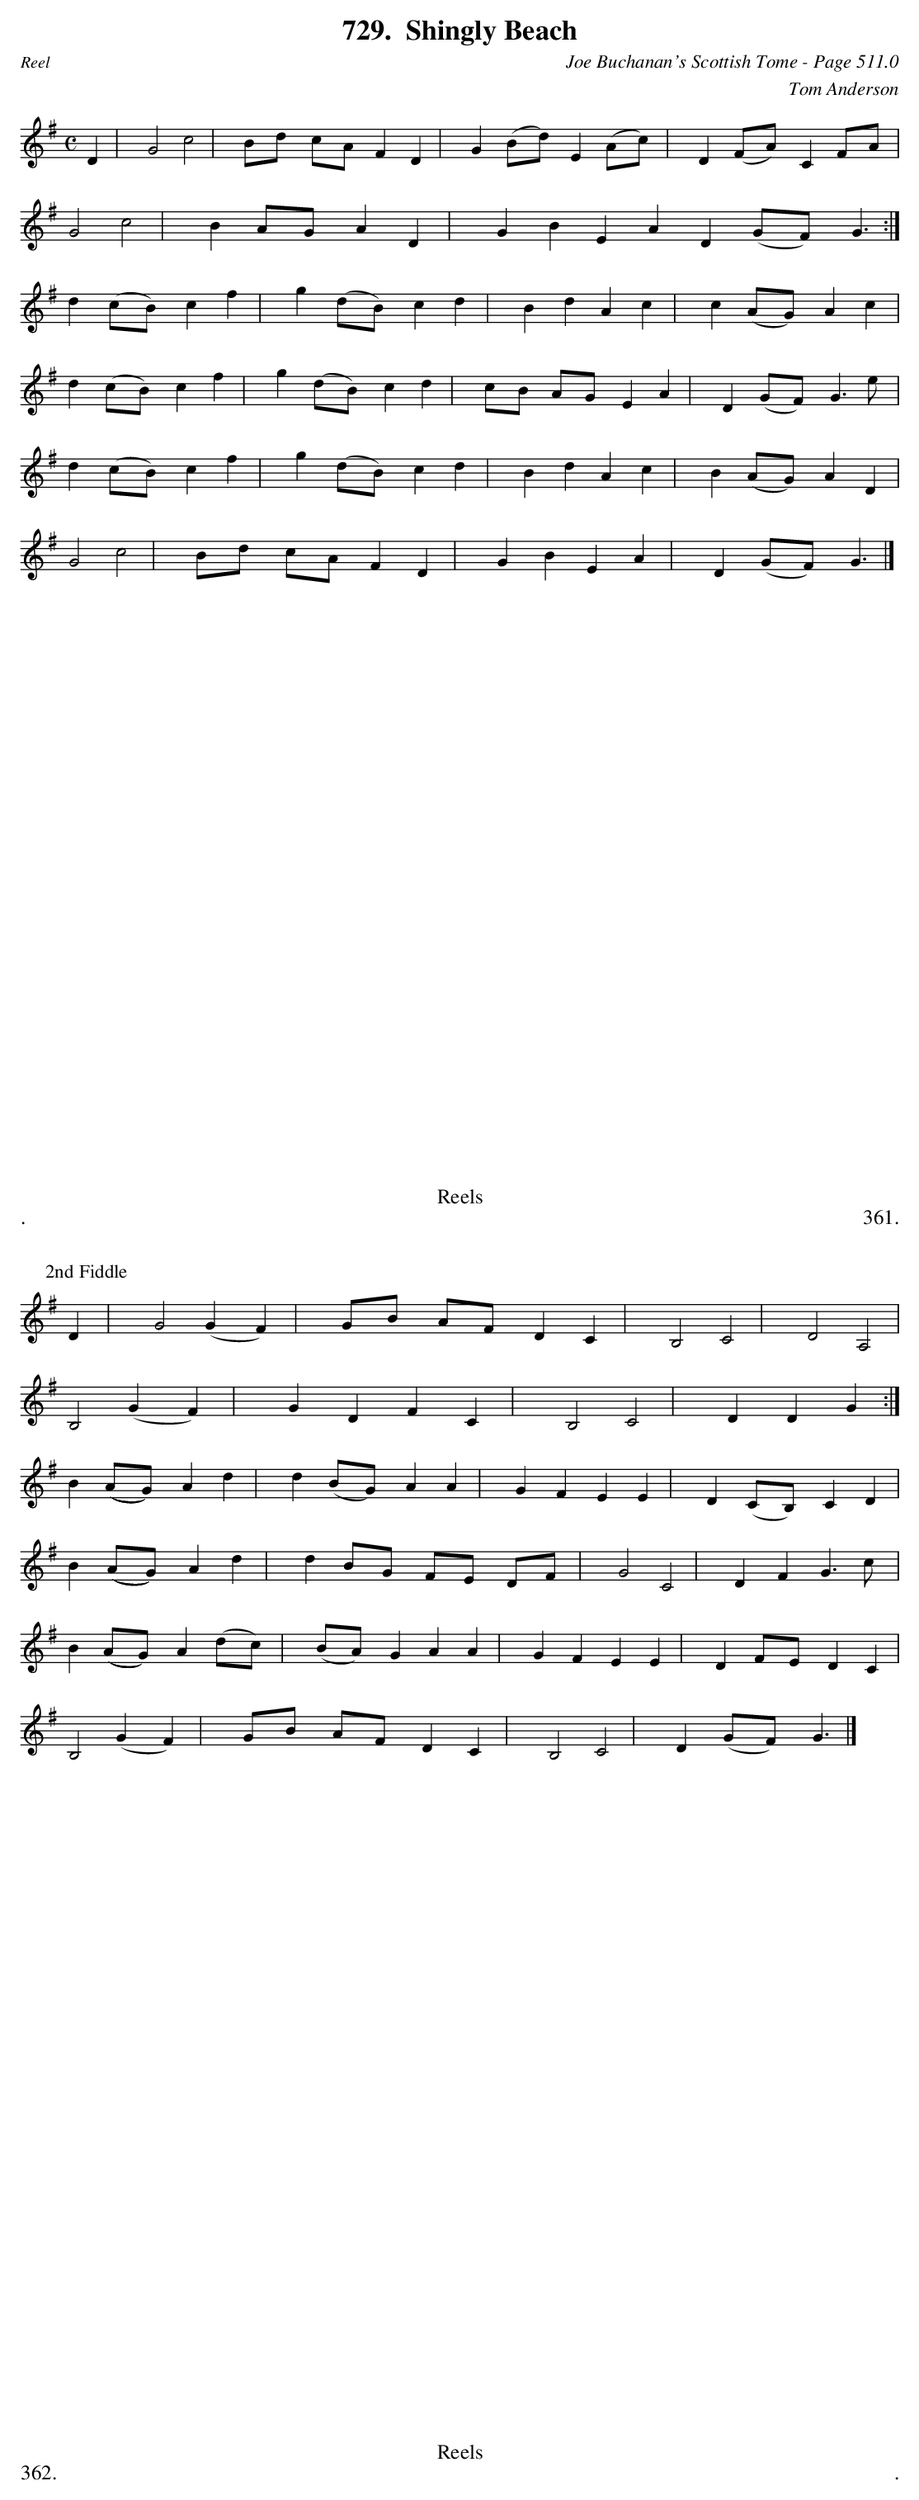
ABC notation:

X:1
T:Shingly Beach
C:Joe Buchanan's Scottish Tome - Page 511.0
C:Tom Anderson
L:1/8
M:C
K:G
D2 | G4 c4 | Bd cA F2 D2 | G2 (Bd) E2 (Ac) | D2 (FA) C2 FA |
G4 c4 | B2 AG A2 D2 | G2 B2 E2 A2 D2 (GF) G3 :|
d2 (cB) c2 f2 | g2 (dB) c2 d2 | B2 d2 A2 c2 | c2 (AG) A2 c2 |
d2 (cB) c2 f2 | g2 (dB) c2 d2 | cB AG E2 A2 | D2 (GF) G3 e |
d2 (cB) c2 f2 | g2 (dB) c2 d2 | B2 d2 A2 c2 | B2 (AG) A2 D2 |
G4 c4 | Bd cA F2 D2 | G2 B2 E2 A2 | D2 (GF) G3 |]
%%newpage
W:2nd Fiddle
%%vskip 0
D2 | G4 (G2 F2) | GB AF D2 C2 | B,4 C4 | D4 A,4 |
B,4 (G2 F2) | G2 D2 F2 C2 | B,4 C4 | D2 D2 G2 :|
B2 ((AG)) A2 d2 | d2 (BG) A2 A2 | G2 F2 E2 E2 | D2 (CB,) C2 D2 |
B2 ((AG)) A2 d2 | d2 BG FE DF | G4 C4 | D2 F2 G3 c |
B2 ((AG)) A2 (dc) | (BA) G2 A2 A2 | G2 F2 E2 E2 | D2 FE D2 C2 |
B,4 (G2 F2) | GB AF D2 C2 | B,4 C4 | D2 (GF) G3 |]
